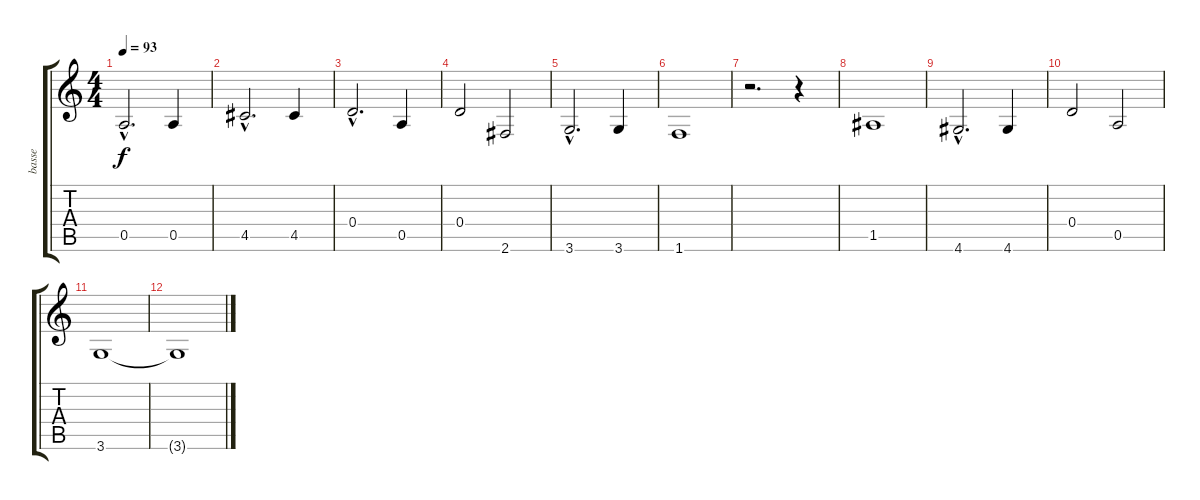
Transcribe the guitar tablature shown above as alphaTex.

\track ("basse" "basse") {instrument acousticbass}
\staff {score tabs}
\tuning (E4 B3 G3 D3 A2 E2) {hide}
\ts (4 4)
\tempo 93
\clef g2
\ks c
0.5{hac}.2{d dy f} 0.5.4 |
4.5{hac}.2{d} 4.5.4 |
0.4{hac}.2{d} 0.5.4 |
0.4.2 2.6.2 |
3.6{hac}.2{d} 3.6.4 |
1.6.1 |
r.2{d} r.4 |
1.5.1 |
4.6{hac}.2{d} 4.6.4 |
0.4.2 0.5.2 |
3.6.1 |
3.6{t}.1
